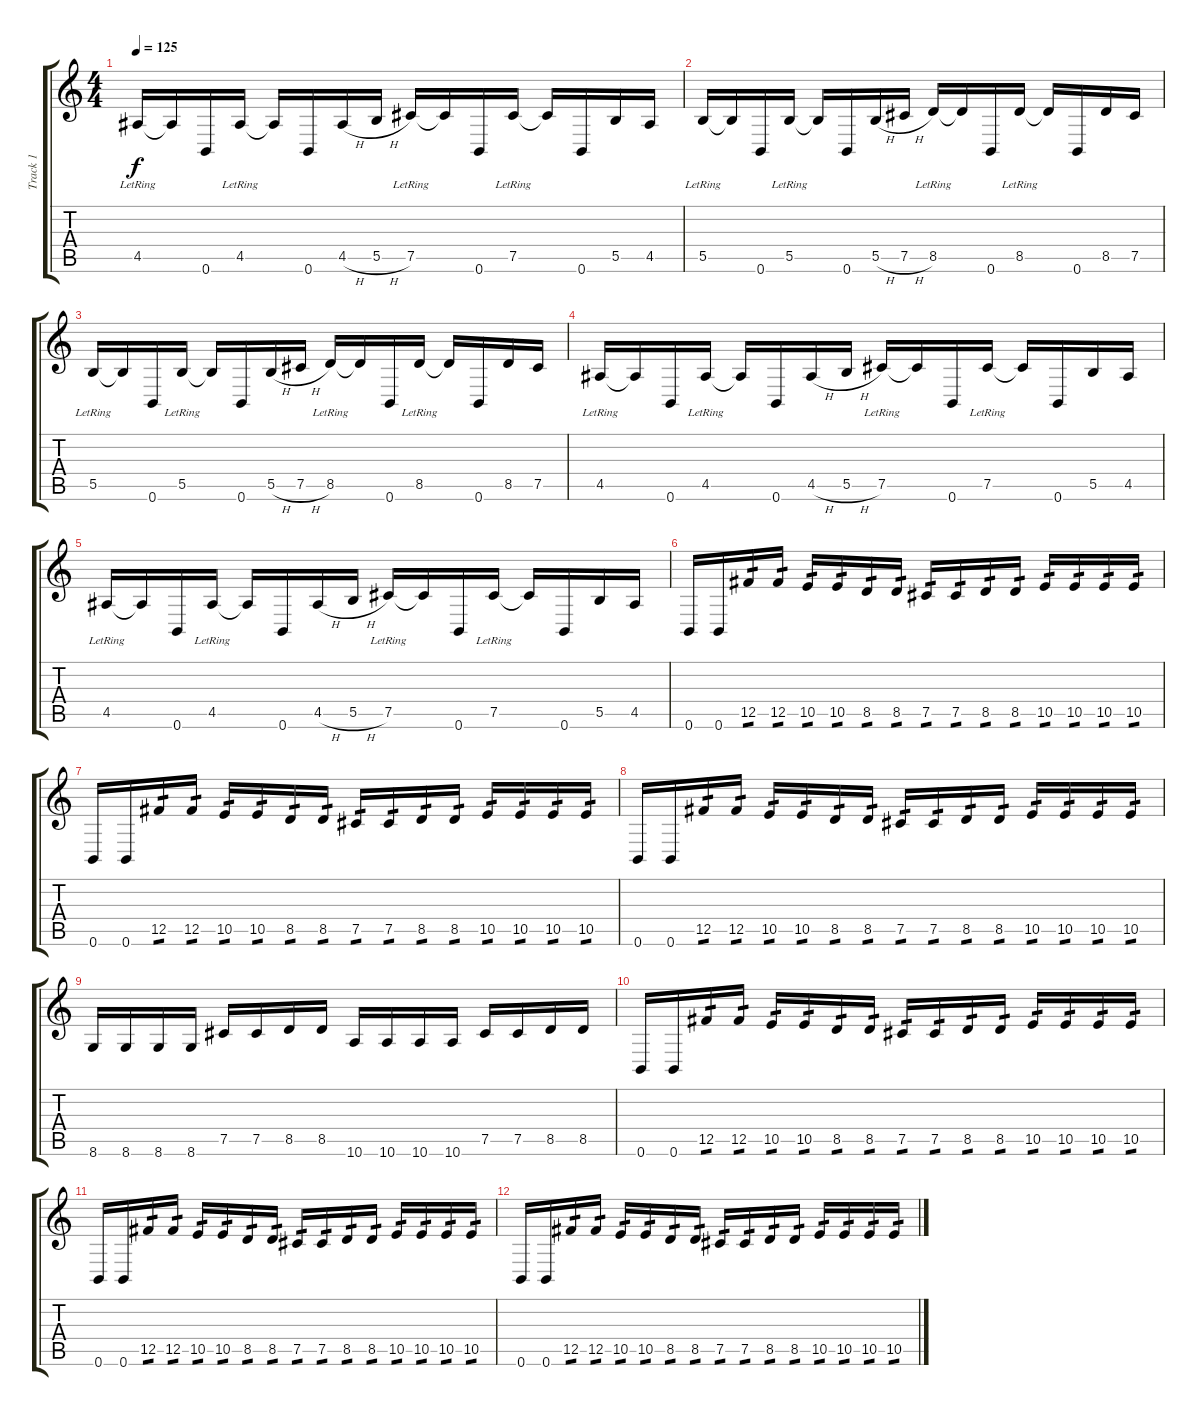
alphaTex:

\track ("Track 1" "Track 1") {instrument distortionguitar}
\staff {score tabs}
\tuning (Db4 Ab3 E3 B2 Gb2 B1) {hide}
\ts (4 4)
\tempo 125
\clef g2
\ks c
4.5{lr}.16{dy f} 4.5{t}.16 0.6.16 4.5{lr}.16 4.5{t}.16 0.6.16 4.5{h}.16 5.5{h}.16 7.5{lr}.16 7.5{t}.16 0.6.16 7.5{lr}.16 7.5{t}.16 0.6.16 5.5.16 4.5.16 |
5.5{lr}.16 5.5{t}.16 0.6.16 5.5{lr}.16 5.5{t}.16 0.6.16 5.5{h}.16 7.5{h}.16 8.5{lr}.16 8.5{t}.16 0.6.16 8.5{lr}.16 8.5{t}.16 0.6.16 8.5.16 7.5.16 |
5.5{lr}.16 5.5{t}.16 0.6.16 5.5{lr}.16 5.5{t}.16 0.6.16 5.5{h}.16 7.5{h}.16 8.5{lr}.16 8.5{t}.16 0.6.16 8.5{lr}.16 8.5{t}.16 0.6.16 8.5.16 7.5.16 |
4.5{lr}.16 4.5{t}.16 0.6.16 4.5{lr}.16 4.5{t}.16 0.6.16 4.5{h}.16 5.5{h}.16 7.5{lr}.16 7.5{t}.16 0.6.16 7.5{lr}.16 7.5{t}.16 0.6.16 5.5.16 4.5.16 |
4.5{lr}.16 4.5{t}.16 0.6.16 4.5{lr}.16 4.5{t}.16 0.6.16 4.5{h}.16 5.5{h}.16 7.5{lr}.16 7.5{t}.16 0.6.16 7.5{lr}.16 7.5{t}.16 0.6.16 5.5.16 4.5.16 |
0.6.16 0.6.16 12.5.16{tp 1} 12.5.16{tp 1} 10.5.16{tp 1} 10.5.16{tp 1} 8.5.16{tp 1} 8.5.16{tp 1} 7.5.16{tp 1} 7.5.16{tp 1} 8.5.16{tp 1} 8.5.16{tp 1} 10.5.16{tp 1} 10.5.16{tp 1} 10.5.16{tp 1} 10.5.16{tp 1} |
0.6.16 0.6.16 12.5.16{tp 1} 12.5.16{tp 1} 10.5.16{tp 1} 10.5.16{tp 1} 8.5.16{tp 1} 8.5.16{tp 1} 7.5.16{tp 1} 7.5.16{tp 1} 8.5.16{tp 1} 8.5.16{tp 1} 10.5.16{tp 1} 10.5.16{tp 1} 10.5.16{tp 1} 10.5.16{tp 1} |
0.6.16 0.6.16 12.5.16{tp 1} 12.5.16{tp 1} 10.5.16{tp 1} 10.5.16{tp 1} 8.5.16{tp 1} 8.5.16{tp 1} 7.5.16{tp 1} 7.5.16{tp 1} 8.5.16{tp 1} 8.5.16{tp 1} 10.5.16{tp 1} 10.5.16{tp 1} 10.5.16{tp 1} 10.5.16{tp 1} |
8.6.16 8.6.16 8.6.16 8.6.16 7.5.16 7.5.16 8.5.16 8.5.16 10.6.16 10.6.16 10.6.16 10.6.16 7.5.16 7.5.16 8.5.16 8.5.16 |
0.6.16 0.6.16 12.5.16{tp 1} 12.5.16{tp 1} 10.5.16{tp 1} 10.5.16{tp 1} 8.5.16{tp 1} 8.5.16{tp 1} 7.5.16{tp 1} 7.5.16{tp 1} 8.5.16{tp 1} 8.5.16{tp 1} 10.5.16{tp 1} 10.5.16{tp 1} 10.5.16{tp 1} 10.5.16{tp 1} |
0.6.16 0.6.16 12.5.16{tp 1} 12.5.16{tp 1} 10.5.16{tp 1} 10.5.16{tp 1} 8.5.16{tp 1} 8.5.16{tp 1} 7.5.16{tp 1} 7.5.16{tp 1} 8.5.16{tp 1} 8.5.16{tp 1} 10.5.16{tp 1} 10.5.16{tp 1} 10.5.16{tp 1} 10.5.16{tp 1} |
0.6.16 0.6.16 12.5.16{tp 1} 12.5.16{tp 1} 10.5.16{tp 1} 10.5.16{tp 1} 8.5.16{tp 1} 8.5.16{tp 1} 7.5.16{tp 1} 7.5.16{tp 1} 8.5.16{tp 1} 8.5.16{tp 1} 10.5.16{tp 1} 10.5.16{tp 1} 10.5.16{tp 1} 10.5.16{tp 1}
